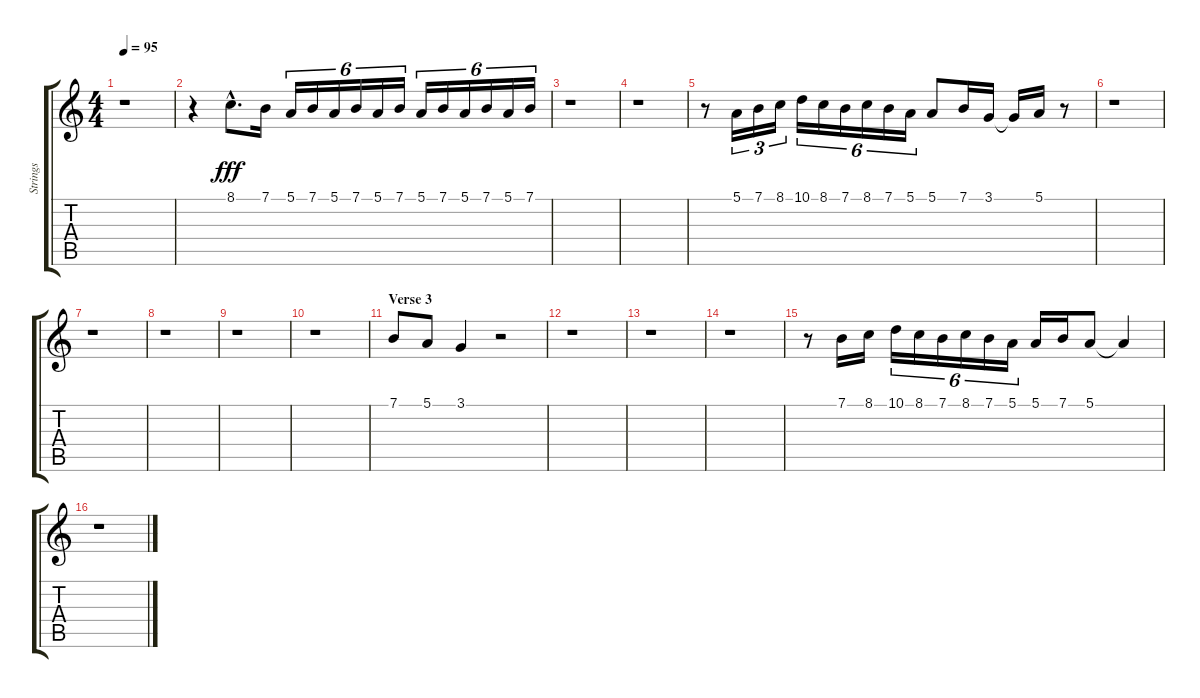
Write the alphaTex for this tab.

\track ("Strings" "Strings") {instrument lead1square}
\staff {score tabs}
\tuning (E4 B3 G3 D3 A2 E2) {hide}
\ts (4 4)
\tempo 95
\clef g2
\ks c
r.1{dy fff} |
r.4 8.1{hac}.8{d} 7.1.16 5.1.16{tu (6 4)} 7.1.16{tu (6 4)} 5.1.16{tu (6 4)} 7.1.16{tu (6 4)} 5.1.16{tu (6 4)} 7.1.16{tu (6 4)} 5.1.16{tu (6 4)} 7.1.16{tu (6 4)} 5.1.16{tu (6 4)} 7.1.16{tu (6 4)} 5.1.16{tu (6 4)} 7.1.16{tu (6 4)} |
r.1 |
r.1 |
r.8 5.1.16{tu (3 2)} 7.1.16{tu (3 2)} 8.1.16{tu (3 2)} 10.1.16{tu (6 4)} 8.1.16{tu (6 4)} 7.1.16{tu (6 4)} 8.1.16{tu (6 4)} 7.1.16{tu (6 4)} 5.1.16{tu (6 4)} 5.1.8 7.1.16 3.1.16 3.1{t}.16 5.1.16 r.8 |
r.1 |
r.1 |
r.1 |
r.1 |
r.1 |
\section ("" "Verse 3")
7.1.8 5.1.8 3.1.4 r.2 |
r.1 |
r.1 |
r.1 |
r.8 7.1.16 8.1.16 10.1.16{tu (6 4)} 8.1.16{tu (6 4)} 7.1.16{tu (6 4)} 8.1.16{tu (6 4)} 7.1.16{tu (6 4)} 5.1.16{tu (6 4)} 5.1.16 7.1.16 5.1.8 5.1{t}.4 |
r.1
